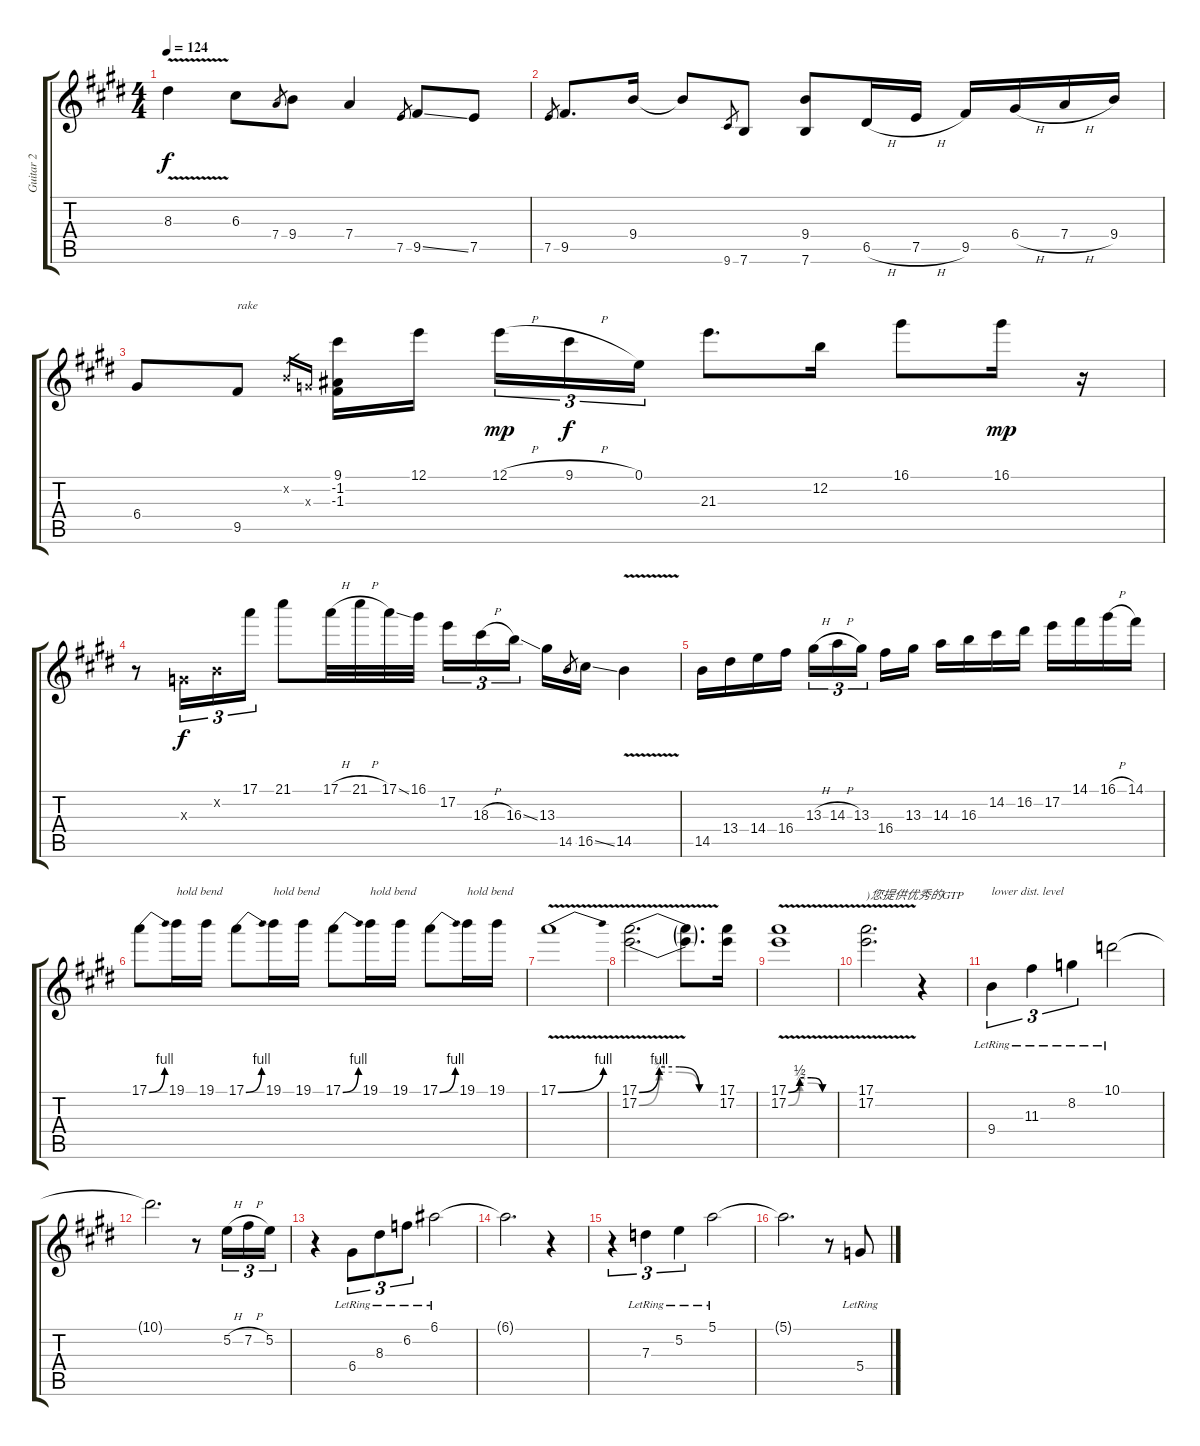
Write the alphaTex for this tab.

\track ("Guitar 2" "Guitar 2") {instrument distortionguitar}
\staff {score tabs}
\tuning (E4 B3 G3 D3 A2 E2) {hide}
\ts (4 4)
\tempo 124
\clef g2
\ks e
8.3{v}.4{dy f} 6.3.8 7.4.8{gr} 9.4.8 7.4.4 7.5.8{gr} 9.5{ss}.8 7.5.8 |
7.5.8{gr} 9.5.8{d} 9.4.16 9.4{t}.8 9.6.8{gr} 7.6.8 (9.4 7.6).8 6.5{h}.16 7.5{h}.16 9.5.16 6.4{h}.16 7.4{h}.16 9.4.16 |
6.4.8 9.5.8{txt "rake"} 0.2{x}.16{gr} 0.3{x}.16{gr} (9.1 -1.2 -1.3).16 12.1.16{beam splitsecondary} 12.1{h}.16{tu (3 2) dy mp} 9.1{h}.16{tu (3 2) dy f} 0.1.16{tu (3 2)} 21.3.8{d} 12.2.16 16.1.8 16.1.16{dy mp} r.16 |
r.8 0.3{x}.16{tu (3 2) dy f} 0.2{x}.16{tu (3 2)} 17.1.16{tu (3 2)} 21.1.8 17.1{h}.32 21.1{h}.32 17.1{ss}.32 16.1.32 17.2.16{tu (3 2)} 18.3{h}.16{tu (3 2)} 16.3{ss}.16{tu (3 2) beam splitsecondary} 13.3.16 14.5.8{gr} 16.5{ss}.16 14.5{v}.4 |
14.5.16 13.4.16 14.4.16 16.4.16 13.3{h}.16{tu (3 2)} 14.3{h}.16{tu (3 2)} 13.3.16{tu (3 2) beam splitsecondary} 16.4.16 13.3.16 14.3.16 16.3.16 14.2.16 16.2.16 17.2.16 14.1.16 16.1{h}.16 14.1.16 |
17.1{be (bend 0 0 60 4)}.8 19.1.16{txt "hold bend"} 19.1.16 17.1{be (bend 0 0 60 4)}.8 19.1.16{txt "hold bend"} 19.1.16 17.1{be (bend 0 0 60 4)}.8 19.1.16{txt "hold bend"} 19.1.16 17.1{be (bend 0 0 60 4)}.8 19.1.16{txt "hold bend"} 19.1.16 |
17.1{be (bend 0 0 60 4) v}.1 |
(17.1{be (custom 0 0 15 4 30 4 45 0 60 0) v} 17.2{be (custom 0 0 15 3 30 3 45 0 60 0) v}).2{d} (17.1{t} 17.2{t}).8{d} (17.1 17.2).16 |
(17.1{be (custom 0 0 15 2 30 2 45 0 60 0) v} 17.2{be (custom 0 0 15 1 30 1 45 0 60 0) v}).1 |
(17.1{v} 17.2{v}).2{d txt ")您提供优秀的GTP"} r.4 |
9.4{lr}.4{tu (3 2) txt "lower dist. level" volume 8 instrument overdrivenguitar} 11.3{lr}.4{tu (3 2)} 8.2{lr}.4{tu (3 2)} 10.1{lr}.2 |
10.1{t}.2{d} r.8 5.2{h}.16{tu (3 2)} 7.2{h}.16{tu (3 2)} 5.2.16{tu (3 2)} |
r.4 6.4{lr}.8{tu (3 2)} 8.3{lr}.8{tu (3 2)} 6.2{lr}.8{tu (3 2)} 6.1{lr}.2 |
6.1{t}.2{d} r.4 |
r.4{tu (3 2)} 7.3{lr}.4{tu (3 2)} 5.2{lr}.4{tu (3 2)} 5.1{lr}.2 |
5.1{t}.2{d} r.8 5.4{lr}.8
